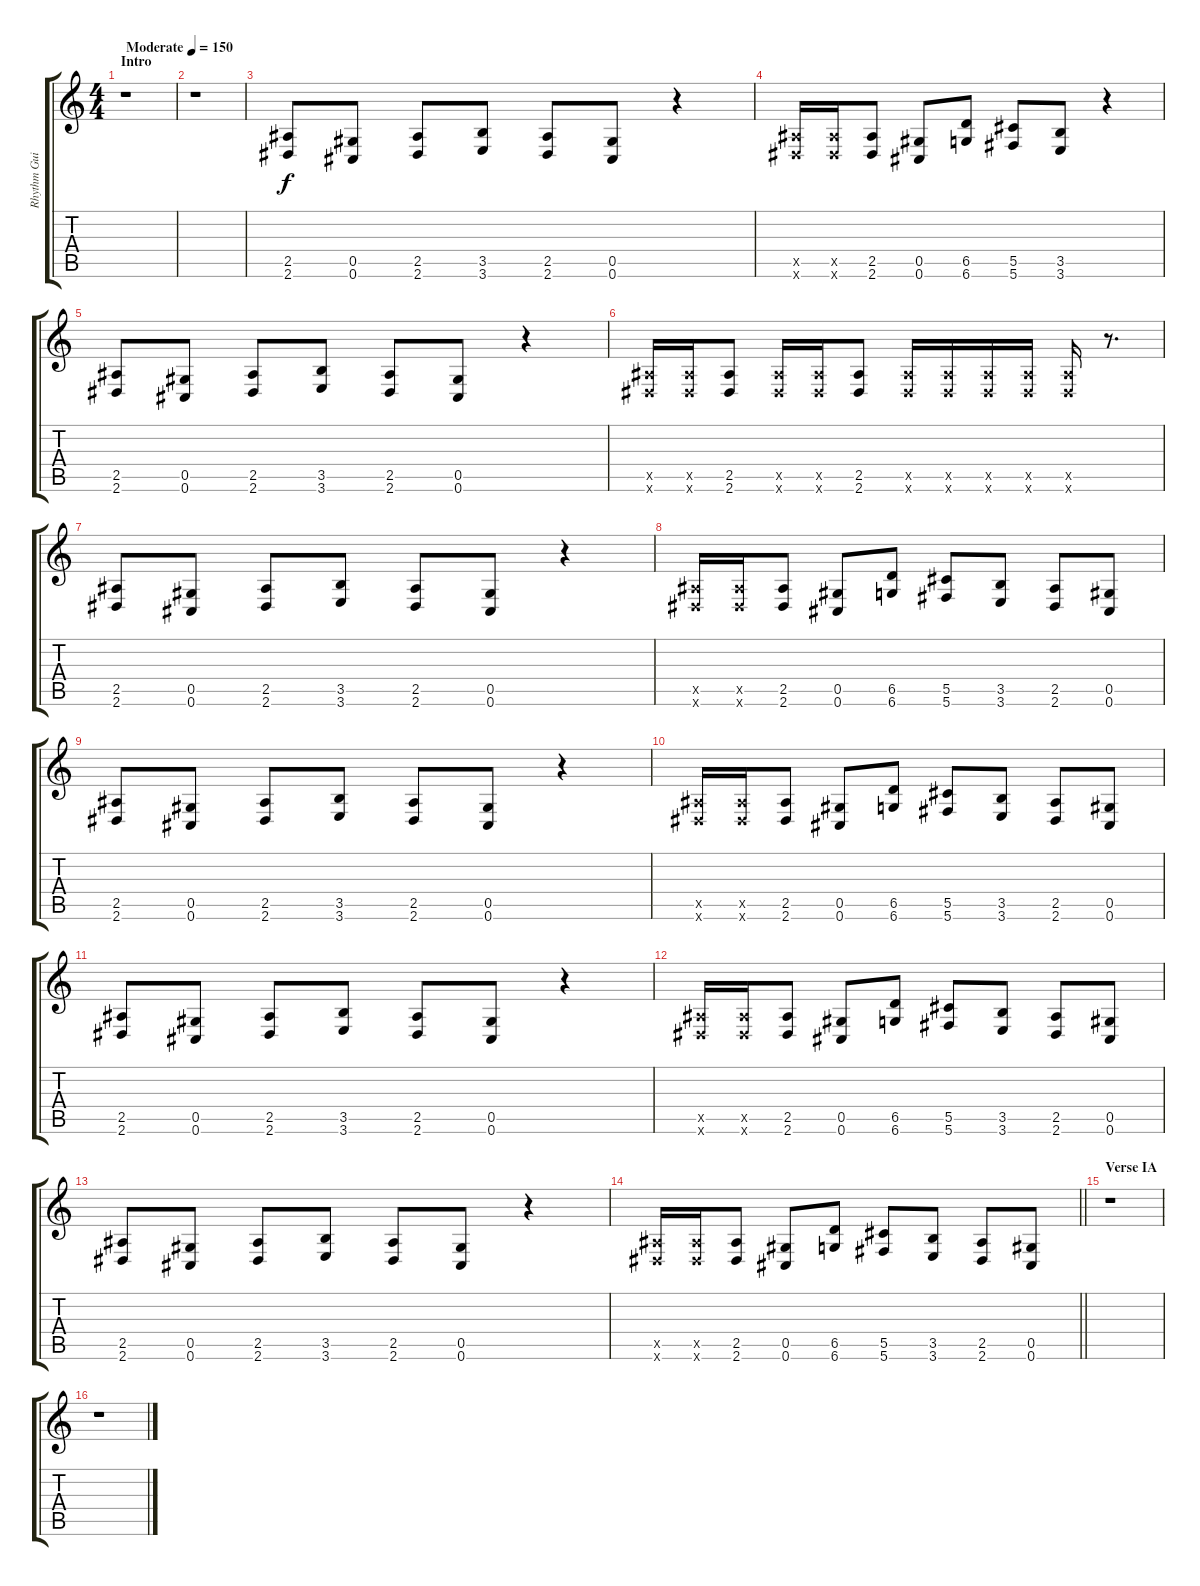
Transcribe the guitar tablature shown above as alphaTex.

\track ("Rhythm Guitar II" "Rhythm Gui") {instrument distortionguitar}
\staff {score tabs}
\tuning (Eb4 Bb3 Gb3 Db3 Ab2 Db2) {hide}
\ts (4 4)
\section ("" "Intro")
\tempo (150 "Moderate")
\clef g2
\ks c
r.1{dy f instrument distortionguitar} |
r.1 |
(2.5 2.6).8 (0.5 0.6).8 (2.5 2.6).8 (3.5 3.6).8 (2.5 2.6).8 (0.5 0.6).8 r.4 |
(2.5{x} 2.6{x}).16 (2.5{x} 2.6{x}).16 (2.5 2.6).8 (0.5 0.6).8 (6.5 6.6).8 (5.5 5.6).8 (3.5 3.6).8 r.4 |
(2.5 2.6).8 (0.5 0.6).8 (2.5 2.6).8 (3.5 3.6).8 (2.5 2.6).8 (0.5 0.6).8 r.4 |
(2.5{x} 2.6{x}).16 (2.5{x} 2.6{x}).16 (2.5 2.6).8 (2.5{x} 2.6{x}).16 (2.5{x} 2.6{x}).16 (2.5 2.6).8 (2.5{x} 2.6{x}).16 (2.5{x} 2.6{x}).16 (2.5{x} 2.6{x}).16 (2.5{x} 2.6{x}).16 (2.5{x} 2.6{x}).16 r.8{d} |
(2.5 2.6).8 (0.5 0.6).8 (2.5 2.6).8 (3.5 3.6).8 (2.5 2.6).8 (0.5 0.6).8 r.4 |
(2.5{x} 2.6{x}).16 (2.5{x} 2.6{x}).16 (2.5 2.6).8 (0.5 0.6).8 (6.5 6.6).8 (5.5 5.6).8 (3.5 3.6).8 (2.5 2.6).8 (0.5 0.6).8 |
(2.5 2.6).8 (0.5 0.6).8 (2.5 2.6).8 (3.5 3.6).8 (2.5 2.6).8 (0.5 0.6).8 r.4 |
(2.5{x} 2.6{x}).16 (2.5{x} 2.6{x}).16 (2.5 2.6).8 (0.5 0.6).8 (6.5 6.6).8 (5.5 5.6).8 (3.5 3.6).8 (2.5 2.6).8 (0.5 0.6).8 |
(2.5 2.6).8 (0.5 0.6).8 (2.5 2.6).8 (3.5 3.6).8 (2.5 2.6).8 (0.5 0.6).8 r.4 |
(2.5{x} 2.6{x}).16 (2.5{x} 2.6{x}).16 (2.5 2.6).8 (0.5 0.6).8 (6.5 6.6).8 (5.5 5.6).8 (3.5 3.6).8 (2.5 2.6).8 (0.5 0.6).8 |
(2.5 2.6).8 (0.5 0.6).8 (2.5 2.6).8 (3.5 3.6).8 (2.5 2.6).8 (0.5 0.6).8 r.4 |
\barLineRight lightlight
(2.5{x} 2.6{x}).16 (2.5{x} 2.6{x}).16 (2.5 2.6).8 (0.5 0.6).8 (6.5 6.6).8 (5.5 5.6).8 (3.5 3.6).8 (2.5 2.6).8 (0.5 0.6).8 |
\section ("" "Verse IA")
r.1 |
r.1
